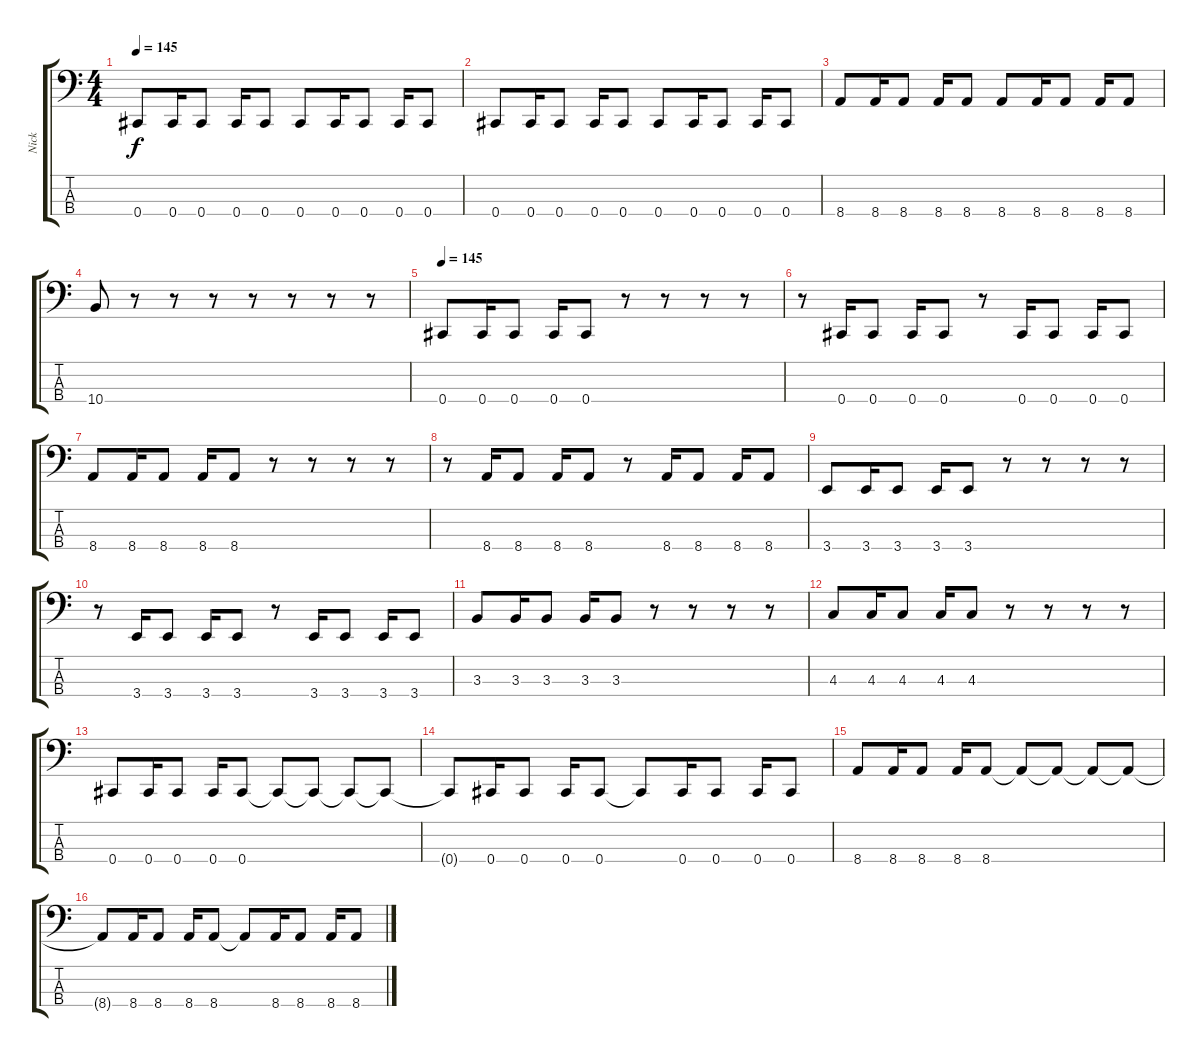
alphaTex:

\track ("Nick" "Nick") {instrument electricbasspick}
\staff {score tabs}
\tuning (Gb2 Db2 Ab1 Db1) {hide}
\ts (4 4)
\tempo 145
\clef f4
\ks c
0.4.8{dy f} 0.4.16 0.4.8 0.4.16 0.4.8 0.4.8 0.4.16 0.4.8 0.4.16 0.4.8 |
0.4.8 0.4.16 0.4.8 0.4.16 0.4.8 0.4.8 0.4.16 0.4.8 0.4.16 0.4.8 |
8.4.8 8.4.16 8.4.8 8.4.16 8.4.8 8.4.8 8.4.16 8.4.8 8.4.16 8.4.8 |
10.4.8 r.8 r.8 r.8 r.8 r.8 r.8 r.8 |
\tempo 145
0.4.8 0.4.16 0.4.8 0.4.16 0.4.8 r.8 r.8 r.8 r.8 |
r.8 0.4.16 0.4.8 0.4.16 0.4.8 r.8 0.4.16 0.4.8 0.4.16 0.4.8 |
8.4.8 8.4.16 8.4.8 8.4.16 8.4.8 r.8 r.8 r.8 r.8 |
r.8 8.4.16 8.4.8 8.4.16 8.4.8 r.8 8.4.16 8.4.8 8.4.16 8.4.8 |
3.4.8 3.4.16 3.4.8 3.4.16 3.4.8 r.8 r.8 r.8 r.8 |
r.8 3.4.16 3.4.8 3.4.16 3.4.8 r.8 3.4.16 3.4.8 3.4.16 3.4.8 |
3.3.8 3.3.16 3.3.8 3.3.16 3.3.8 r.8 r.8 r.8 r.8 |
4.3.8 4.3.16 4.3.8 4.3.16 4.3.8 r.8 r.8 r.8 r.8 |
0.4.8 0.4.16 0.4.8 0.4.16 0.4.8 0.4{t}.8 0.4{t}.8 0.4{t}.8 0.4{t}.8 |
0.4{t}.8 0.4.16 0.4.8 0.4.16 0.4.8 0.4{t}.8 0.4.16 0.4.8 0.4.16 0.4.8 |
8.4.8 8.4.16 8.4.8 8.4.16 8.4.8 8.4{t}.8 8.4{t}.8 8.4{t}.8 8.4{t}.8 |
8.4{t}.8 8.4.16 8.4.8 8.4.16 8.4.8 8.4{t}.8 8.4.16 8.4.8 8.4.16 8.4.8
